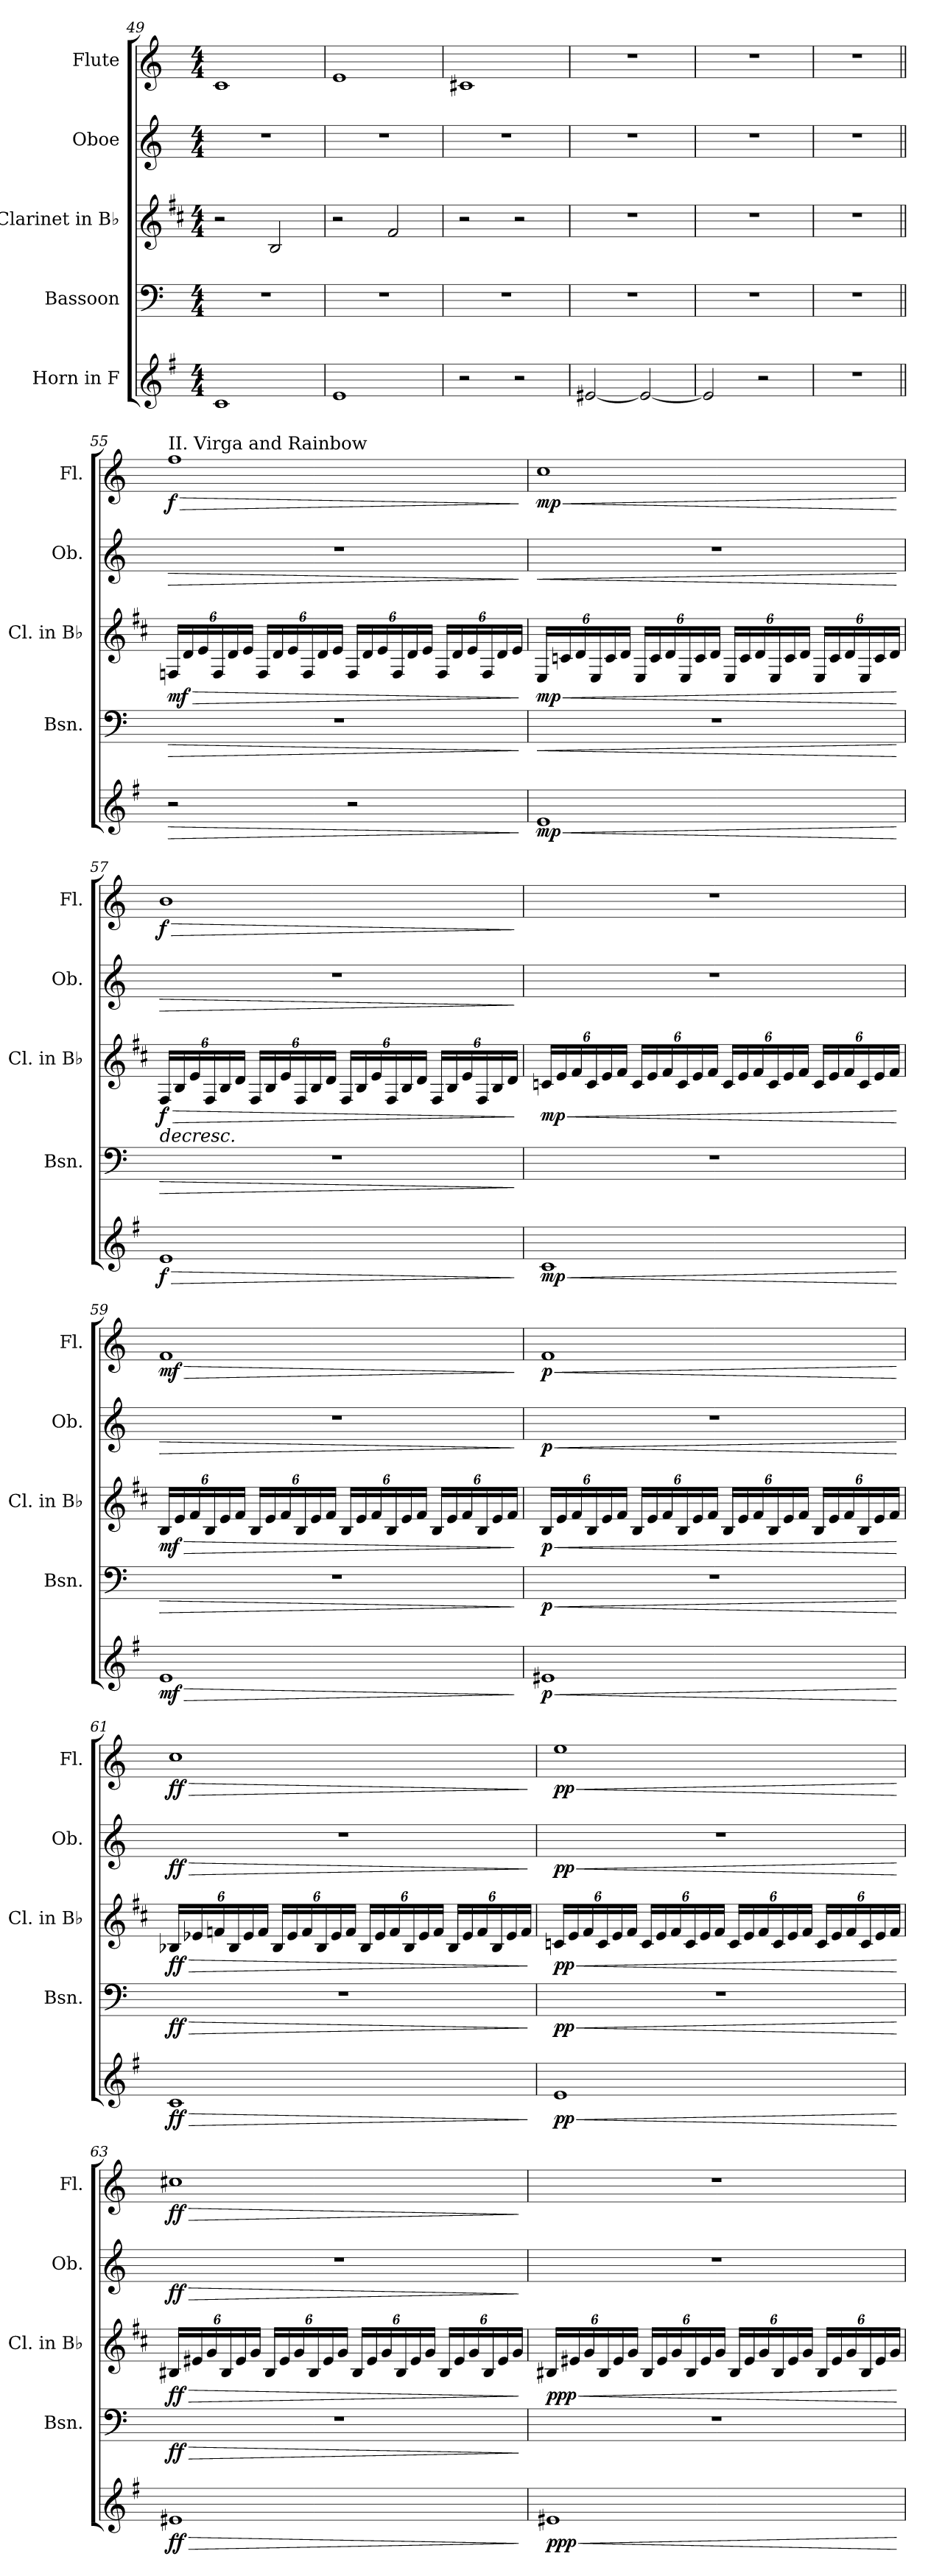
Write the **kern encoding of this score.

**kern	**dynam	**kern	**dynam	**kern	**dynam	**kern	**dynam	**kern	**dynam
*part5	*part5	*part4	*part4	*part3	*part3	*part2	*part2	*part1	*part1
*staff5	*staff5	*staff4	*staff4	*staff3	*staff3	*staff2	*staff2	*staff1	*staff1
*I"Horn in F	*	*I"Bassoon	*	*I"Clarinet in B♭	*	*I"Oboe	*	*I"Flute	*
*	*	*I'Bsn.	*	*I'Cl. in B♭	*	*I'Ob.	*	*I'Fl.	*
*clefG2	*	*clefF4	*	*clefG2	*	*clefG2	*	*clefG2	*
*ITrd4c7	*	*	*	*ITrd1c2	*	*	*	*	*
*k[]	*	*k[]	*	*k[]	*	*k[]	*	*k[]	*
*M4/4	*	*M4/4	*	*M4/4	*	*M4/4	*	*M4/4	*
=49	=49	=49	=49	=49	=49	=49	=49	=49	=49
1F	.	1r	.	2r	.	1r	.	1c	.
.	.	.	.	2A/	.	.	.	.	.
=50	=50	=50	=50	=50	=50	=50	=50	=50	=50
1A	.	1r	.	2r	.	1r	.	1e	.
.	.	.	.	2e/	.	.	.	.	.
=51	=51	=51	=51	=51	=51	=51	=51	=51	=51
2r	.	1r	.	2r	.	1r	.	1c#X	.
2r	.	.	.	2r	.	.	.	.	.
!!LO:PB:g=z
=52	=52	=52	=52	=52	=52	=52	=52	=52	=52
[2A#X/	.	1r	.	1r	.	1r	.	1r	.
2A#/_	.	.	.	.	.	.	.	.	.
=53	=53	=53	=53	=53	=53	=53	=53	=53	=53
2A#/]	.	1r	.	1r	.	1r	.	1r	.
2r	.	.	.	.	.	.	.	.	.
=54	=54	=54	=54	=54	=54	=54	=54	=54	=54
1r	.	1r	.	1r	.	1r	.	1r	.
=55||	=55||	=55||	=55||	=55||	=55||	=55||	=55||	=55||	=55||
!	!LO:HP:b	!	!LO:HP:b	!	!	!	!	!	!
*	*	*	*	*Xbrackettup	*	*	*	*	*
*	*	*	*	*	*	*	*	*MM80	*
!	!	!	!	!	!	!	!	!LO:TX:t=II. Virga and Rainbow	!
!	!	!	!	!	!LO:HP:b	!	!LO:HP:b	!	!LO:HP:b
!	!	!	!	!	!LO:DY:n=1:b	!	!	!	!LO:DY:n=1:b
2r	>	1r	>	24E-X/LL	> mf	1r	>	1ff	> f
.	.	.	.	24c/	.	.	.	.	.
.	.	.	.	24d/	.	.	.	.	.
.	.	.	.	24E-/	.	.	.	.	.
.	.	.	.	24c/	.	.	.	.	.
.	.	.	.	24d/JJ	.	.	.	.	.
.	.	.	.	24E-/LL	.	.	.	.	.
.	.	.	.	24c/	.	.	.	.	.
.	.	.	.	24d/	.	.	.	.	.
.	.	.	.	24E-/	.	.	.	.	.
.	.	.	.	24c/	.	.	.	.	.
.	.	.	.	24d/JJ	.	.	.	.	.
2r	.	.	.	24E-/LL	.	.	.	.	.
.	.	.	.	24c/	.	.	.	.	.
.	.	.	.	24d/	.	.	.	.	.
.	.	.	.	24E-/	.	.	.	.	.
.	.	.	.	24c/	.	.	.	.	.
.	.	.	.	24d/JJ	.	.	.	.	.
.	.	.	.	24E-/LL	.	.	.	.	.
.	.	.	.	24c/	.	.	.	.	.
.	.	.	.	24d/	.	.	.	.	.
.	.	.	.	24E-/	.	.	.	.	.
.	.	.	.	24c/	.	.	.	.	.
.	.	.	.	24d/JJ	.	.	.	.	.
.	]	.	]	.	]	.	]	.	]
!!LO:LB:g=z
=56	=56	=56	=56	=56	=56	=56	=56	=56	=56
!	!LO:HP:b	!	!LO:HP:b	!	!LO:HP:b	!	!LO:HP:b	!	!LO:HP:b
!	!LO:DY:n=1:b	!	!	!	!LO:DY:n=1:b	!	!	!	!LO:DY:n=1:b
1A	< mp	1r	<	24D/LL	< mp	1r	<	1cc	< mp
.	.	.	.	24B-X/	.	.	.	.	.
.	.	.	.	24c/	.	.	.	.	.
.	.	.	.	24D/	.	.	.	.	.
.	.	.	.	24B-/	.	.	.	.	.
.	.	.	.	24c/JJ	.	.	.	.	.
.	.	.	.	24D/LL	.	.	.	.	.
.	.	.	.	24B-/	.	.	.	.	.
.	.	.	.	24c/	.	.	.	.	.
.	.	.	.	24D/	.	.	.	.	.
.	.	.	.	24B-/	.	.	.	.	.
.	.	.	.	24c/JJ	.	.	.	.	.
.	.	.	.	24D/LL	.	.	.	.	.
.	.	.	.	24B-/	.	.	.	.	.
.	.	.	.	24c/	.	.	.	.	.
.	.	.	.	24D/	.	.	.	.	.
.	.	.	.	24B-/	.	.	.	.	.
.	.	.	.	24c/JJ	.	.	.	.	.
.	.	.	.	24D/LL	.	.	.	.	.
.	.	.	.	24B-/	.	.	.	.	.
.	.	.	.	24c/	.	.	.	.	.
.	.	.	.	24D/	.	.	.	.	.
.	.	.	.	24B-/	.	.	.	.	.
.	.	.	.	24c/JJ	.	.	.	.	.
.	[	.	[	.	[	.	[	.	[
!!LO:PB:g=z
=57	=57	=57	=57	=57	=57	=57	=57	=57	=57
!	!LO:HP:b	!	!LO:HP:b	!	!LO:HP:b	!	!LO:HP:b	!	!LO:HP:b
!	!LO:DY:n=1:b	!	!	!	!LO:DY:n=1:b	!	!	!	!LO:DY:n=1:b
1A	> f	1r	>	24E/LL	> f	1r	>	1b	> f
!	!	!	!	!	!LO:HP:b	!	!	!	!
.	.	.	.	24A/	>	.	.	.	.
.	.	.	.	24d/	.	.	.	.	.
.	.	.	.	24E/	.	.	.	.	.
.	.	.	.	24A/	.	.	.	.	.
.	.	.	.	24c/JJ	.	.	.	.	.
.	.	.	.	24E/LL	.	.	.	.	.
.	.	.	.	24A/	.	.	.	.	.
.	.	.	.	24d/	.	.	.	.	.
.	.	.	.	24E/	.	.	.	.	.
.	.	.	.	24A/	.	.	.	.	.
.	.	.	.	24c/JJ	.	.	.	.	.
.	.	.	.	24E/LL	.	.	.	.	.
.	.	.	.	24A/	.	.	.	.	.
.	.	.	.	24d/	.	.	.	.	.
.	.	.	.	24E/	.	.	.	.	.
.	.	.	.	24A/	.	.	.	.	.
.	.	.	.	24c/JJ	.	.	.	.	.
.	.	.	.	24E/LL	.	.	.	.	.
.	.	.	.	24A/	.	.	.	.	.
.	.	.	.	24d/	.	.	.	.	.
.	.	.	.	24E/	.	.	.	.	.
.	.	.	.	24A/	.	.	.	.	.
.	.	.	.	24c/JJ	.	.	.	.	.
.	]	.	]	.	] ]	.	]	.	]
!!LO:LB:g=z
=58	=58	=58	=58	=58	=58	=58	=58	=58	=58
!	!LO:HP:b	!	!	!	!LO:HP:b	!	!	!	!
!	!LO:DY:n=1:b	!	!	!	!LO:DY:n=1:b	!	!	!	!
1F	< mp	1r	.	24B-X/LL	< mp	1r	.	1r	.
.	.	.	.	24d/	.	.	.	.	.
.	.	.	.	24e/	.	.	.	.	.
.	.	.	.	24B-/	.	.	.	.	.
.	.	.	.	24d/	.	.	.	.	.
.	.	.	.	24e/JJ	.	.	.	.	.
.	.	.	.	24B-/LL	.	.	.	.	.
.	.	.	.	24d/	.	.	.	.	.
.	.	.	.	24e/	.	.	.	.	.
.	.	.	.	24B-/	.	.	.	.	.
.	.	.	.	24d/	.	.	.	.	.
.	.	.	.	24e/JJ	.	.	.	.	.
.	.	.	.	24B-/LL	.	.	.	.	.
.	.	.	.	24d/	.	.	.	.	.
.	.	.	.	24e/	.	.	.	.	.
.	.	.	.	24B-/	.	.	.	.	.
.	.	.	.	24d/	.	.	.	.	.
.	.	.	.	24e/JJ	.	.	.	.	.
.	.	.	.	24B-/LL	.	.	.	.	.
.	.	.	.	24d/	.	.	.	.	.
.	.	.	.	24e/	.	.	.	.	.
.	.	.	.	24B-/	.	.	.	.	.
.	.	.	.	24d/	.	.	.	.	.
.	.	.	.	24e/JJ	.	.	.	.	.
.	[	.	.	.	[	.	.	.	.
!!LO:PB:g=z
=59	=59	=59	=59	=59	=59	=59	=59	=59	=59
!	!LO:HP:b	!	!LO:HP:b	!	!LO:HP:b	!	!LO:HP:b	!	!LO:HP:b
!	!LO:DY:n=1:b	!	!	!	!LO:DY:n=1:b	!	!	!	!LO:DY:n=1:b
1A	> mf	1r	>	24A/LL	> mf	1r	>	1f	> mf
.	.	.	.	24d/	.	.	.	.	.
.	.	.	.	24e/	.	.	.	.	.
.	.	.	.	24A/	.	.	.	.	.
.	.	.	.	24d/	.	.	.	.	.
.	.	.	.	24e/JJ	.	.	.	.	.
.	.	.	.	24A/LL	.	.	.	.	.
.	.	.	.	24d/	.	.	.	.	.
.	.	.	.	24e/	.	.	.	.	.
.	.	.	.	24A/	.	.	.	.	.
.	.	.	.	24d/	.	.	.	.	.
.	.	.	.	24e/JJ	.	.	.	.	.
.	.	.	.	24A/LL	.	.	.	.	.
.	.	.	.	24d/	.	.	.	.	.
.	.	.	.	24e/	.	.	.	.	.
.	.	.	.	24A/	.	.	.	.	.
.	.	.	.	24d/	.	.	.	.	.
.	.	.	.	24e/JJ	.	.	.	.	.
.	.	.	.	24A/LL	.	.	.	.	.
.	.	.	.	24d/	.	.	.	.	.
.	.	.	.	24e/	.	.	.	.	.
.	.	.	.	24A/	.	.	.	.	.
.	.	.	.	24d/	.	.	.	.	.
.	.	.	.	24e/JJ	.	.	.	.	.
.	]	.	]	.	]	.	]	.	]
!!LO:LB:g=z
=60	=60	=60	=60	=60	=60	=60	=60	=60	=60
!	!LO:HP:b	!	!LO:HP:b	!	!LO:HP:b	!	!LO:HP:b	!	!LO:HP:b
!	!LO:DY:n=1:b	!	!LO:DY:n=1:b	!	!LO:DY:n=1:b	!	!LO:DY:n=1:b	!	!LO:DY:n=1:b
1A#X	< p	1r	< p	24A/LL	< p	1r	< p	1f	< p
.	.	.	.	24d/	.	.	.	.	.
.	.	.	.	24e/	.	.	.	.	.
.	.	.	.	24A/	.	.	.	.	.
.	.	.	.	24d/	.	.	.	.	.
.	.	.	.	24e/JJ	.	.	.	.	.
.	.	.	.	24A/LL	.	.	.	.	.
.	.	.	.	24d/	.	.	.	.	.
.	.	.	.	24e/	.	.	.	.	.
.	.	.	.	24A/	.	.	.	.	.
.	.	.	.	24d/	.	.	.	.	.
.	.	.	.	24e/JJ	.	.	.	.	.
.	.	.	.	24A/LL	.	.	.	.	.
.	.	.	.	24d/	.	.	.	.	.
.	.	.	.	24e/	.	.	.	.	.
.	.	.	.	24A/	.	.	.	.	.
.	.	.	.	24d/	.	.	.	.	.
.	.	.	.	24e/JJ	.	.	.	.	.
.	.	.	.	24A/LL	.	.	.	.	.
.	.	.	.	24d/	.	.	.	.	.
.	.	.	.	24e/	.	.	.	.	.
.	.	.	.	24A/	.	.	.	.	.
.	.	.	.	24d/	.	.	.	.	.
.	.	.	.	24e/JJ	.	.	.	.	.
.	[	.	[	.	[	.	[	.	[
!!LO:PB:g=z
=61	=61	=61	=61	=61	=61	=61	=61	=61	=61
!	!LO:HP:b	!	!LO:HP:b	!	!LO:HP:b	!	!LO:HP:b	!	!LO:HP:b
!	!LO:DY:n=1:b	!	!LO:DY:n=1:b	!	!LO:DY:n=1:b	!	!LO:DY:n=1:b	!	!LO:DY:n=1:b
1F	> ff	1r	> ff	24A-X/LL	> ff	1r	> ff	1cc	> ff
.	.	.	.	24d-X/	.	.	.	.	.
.	.	.	.	24e-X/	.	.	.	.	.
.	.	.	.	24A-/	.	.	.	.	.
.	.	.	.	24d-/	.	.	.	.	.
.	.	.	.	24e-/JJ	.	.	.	.	.
.	.	.	.	24A-/LL	.	.	.	.	.
.	.	.	.	24d-/	.	.	.	.	.
.	.	.	.	24e-/	.	.	.	.	.
.	.	.	.	24A-/	.	.	.	.	.
.	.	.	.	24d-/	.	.	.	.	.
.	.	.	.	24e-/JJ	.	.	.	.	.
.	.	.	.	24A-/LL	.	.	.	.	.
.	.	.	.	24d-/	.	.	.	.	.
.	.	.	.	24e-/	.	.	.	.	.
.	.	.	.	24A-/	.	.	.	.	.
.	.	.	.	24d-/	.	.	.	.	.
.	.	.	.	24e-/JJ	.	.	.	.	.
.	.	.	.	24A-/LL	.	.	.	.	.
.	.	.	.	24d-/	.	.	.	.	.
.	.	.	.	24e-/	.	.	.	.	.
.	.	.	.	24A-/	.	.	.	.	.
.	.	.	.	24d-/	.	.	.	.	.
.	.	.	.	24e-/JJ	.	.	.	.	.
.	]	.	]	.	]	.	]	.	]
!!LO:LB:g=z
=62	=62	=62	=62	=62	=62	=62	=62	=62	=62
!	!LO:HP:b	!	!LO:HP:b	!	!LO:HP:b	!	!LO:HP:b	!	!LO:HP:b
!	!LO:DY:n=1:b	!	!LO:DY:n=1:b	!	!LO:DY:n=1:b	!	!LO:DY:n=1:b	!	!LO:DY:n=1:b
1A	< pp	1r	< pp	24B-X/LL	< pp	1r	< pp	1ee	< pp
.	.	.	.	24d/	.	.	.	.	.
.	.	.	.	24e/	.	.	.	.	.
.	.	.	.	24B-/	.	.	.	.	.
.	.	.	.	24d/	.	.	.	.	.
.	.	.	.	24e/JJ	.	.	.	.	.
.	.	.	.	24B-/LL	.	.	.	.	.
.	.	.	.	24d/	.	.	.	.	.
.	.	.	.	24e/	.	.	.	.	.
.	.	.	.	24B-/	.	.	.	.	.
.	.	.	.	24d/	.	.	.	.	.
.	.	.	.	24e/JJ	.	.	.	.	.
.	.	.	.	24B-/LL	.	.	.	.	.
.	.	.	.	24d/	.	.	.	.	.
.	.	.	.	24e/	.	.	.	.	.
.	.	.	.	24B-/	.	.	.	.	.
.	.	.	.	24d/	.	.	.	.	.
.	.	.	.	24e/JJ	.	.	.	.	.
.	.	.	.	24B-/LL	.	.	.	.	.
.	.	.	.	24d/	.	.	.	.	.
.	.	.	.	24e/	.	.	.	.	.
.	.	.	.	24B-/	.	.	.	.	.
.	.	.	.	24d/	.	.	.	.	.
.	.	.	.	24e/JJ	.	.	.	.	.
.	[	.	[	.	[	.	[	.	[
!!LO:PB:g=z
=63	=63	=63	=63	=63	=63	=63	=63	=63	=63
!	!LO:HP:b	!	!LO:HP:b	!	!LO:HP:b	!	!LO:HP:b	!	!LO:HP:b
!	!LO:DY:n=1:b	!	!LO:DY:n=1:b	!	!LO:DY:n=1:b	!	!LO:DY:n=1:b	!	!LO:DY:n=1:b
1A#X	> ff	1r	> ff	24A#X/LL	> ff	1r	> ff	1cc#X	> ff
.	.	.	.	24d#X/	.	.	.	.	.
.	.	.	.	24f/	.	.	.	.	.
.	.	.	.	24A#/	.	.	.	.	.
.	.	.	.	24d#/	.	.	.	.	.
.	.	.	.	24f/JJ	.	.	.	.	.
.	.	.	.	24A#/LL	.	.	.	.	.
.	.	.	.	24d#/	.	.	.	.	.
.	.	.	.	24f/	.	.	.	.	.
.	.	.	.	24A#/	.	.	.	.	.
.	.	.	.	24d#/	.	.	.	.	.
.	.	.	.	24f/JJ	.	.	.	.	.
.	.	.	.	24A#/LL	.	.	.	.	.
.	.	.	.	24d#/	.	.	.	.	.
.	.	.	.	24f/	.	.	.	.	.
.	.	.	.	24A#/	.	.	.	.	.
.	.	.	.	24d#/	.	.	.	.	.
.	.	.	.	24f/JJ	.	.	.	.	.
.	.	.	.	24A#/LL	.	.	.	.	.
.	.	.	.	24d#/	.	.	.	.	.
.	.	.	.	24f/	.	.	.	.	.
.	.	.	.	24A#/	.	.	.	.	.
.	.	.	.	24d#/	.	.	.	.	.
.	.	.	.	24f/JJ	.	.	.	.	.
.	]	.	]	.	]	.	]	.	]
!!LO:LB:g=z
=64	=64	=64	=64	=64	=64	=64	=64	=64	=64
!	!LO:HP:b	!	!	!	!LO:HP:b	!	!	!	!
!	!LO:DY:n=1:b	!	!	!	!LO:DY:n=1:b	!	!	!	!
1A#X	< ppp	1r	.	24A#X/LL	< ppp	1r	.	1r	.
.	.	.	.	24d#X/	.	.	.	.	.
.	.	.	.	24f/	.	.	.	.	.
.	.	.	.	24A#/	.	.	.	.	.
.	.	.	.	24d#/	.	.	.	.	.
.	.	.	.	24f/JJ	.	.	.	.	.
.	.	.	.	24A#/LL	.	.	.	.	.
.	.	.	.	24d#/	.	.	.	.	.
.	.	.	.	24f/	.	.	.	.	.
.	.	.	.	24A#/	.	.	.	.	.
.	.	.	.	24d#/	.	.	.	.	.
.	.	.	.	24f/JJ	.	.	.	.	.
.	.	.	.	24A#/LL	.	.	.	.	.
.	.	.	.	24d#/	.	.	.	.	.
.	.	.	.	24f/	.	.	.	.	.
.	.	.	.	24A#/	.	.	.	.	.
.	.	.	.	24d#/	.	.	.	.	.
.	.	.	.	24f/JJ	.	.	.	.	.
.	.	.	.	24A#/LL	.	.	.	.	.
.	.	.	.	24d#/	.	.	.	.	.
.	.	.	.	24f/	.	.	.	.	.
.	.	.	.	24A#/	.	.	.	.	.
.	.	.	.	24d#/	.	.	.	.	.
.	.	.	.	24f/JJ	.	.	.	.	.
.	[	.	.	.	[	.	.	.	.
=	=	=	=	=	=	=	=	=	=
*-	*-	*-	*-	*-	*-	*-	*-	*-	*-
